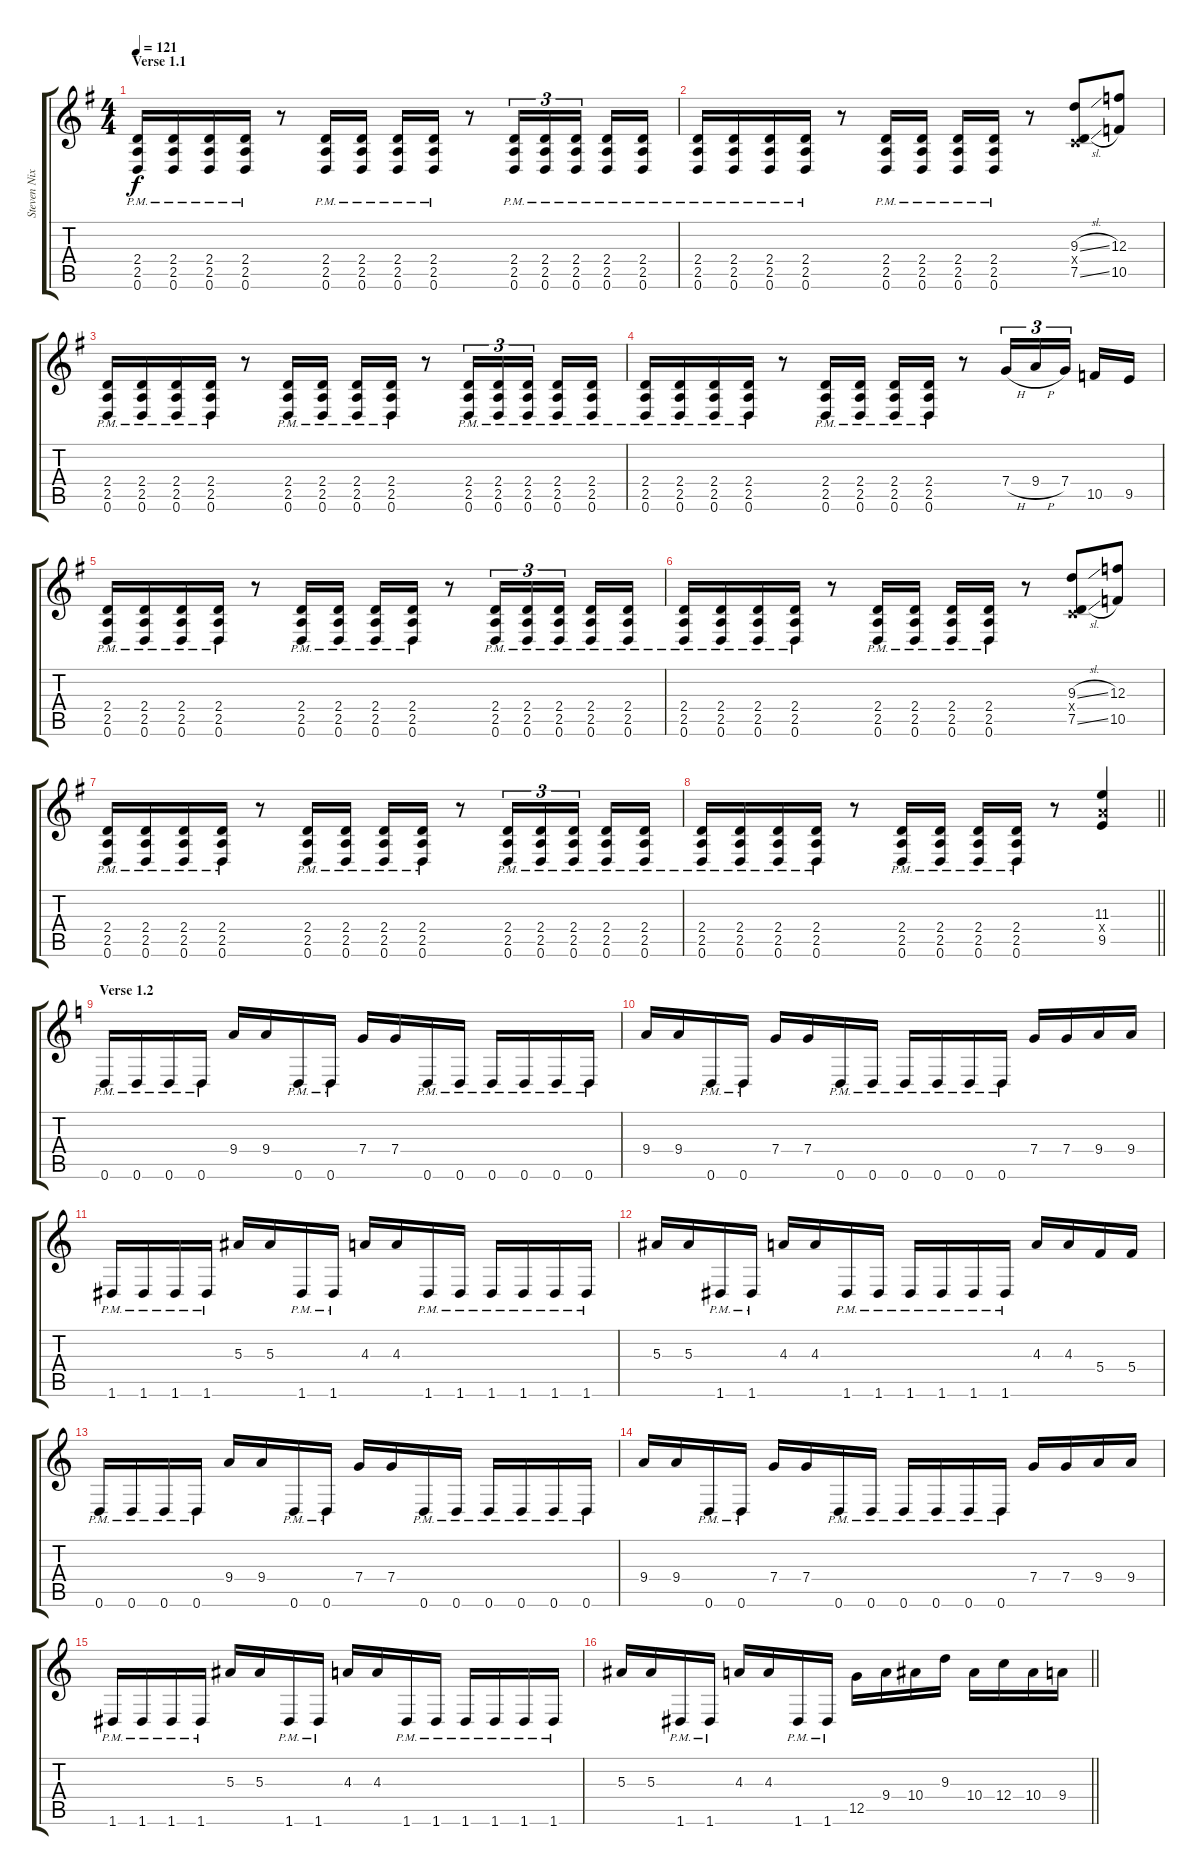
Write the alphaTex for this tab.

\track ("Steven Nixon" "Steven Nix") {instrument distortionguitar}
\staff {score tabs}
\tuning (D4 A3 F3 C3 G2 D2) {hide}
\ts (4 4)
\section ("" "Verse 1.1")
\tempo 121
\clef g2
\ks g
(2.4{pm} 2.5{pm} 0.6{pm}).16{dy f} (2.4{pm} 2.5{pm} 0.6{pm}).16 (2.4{pm} 2.5{pm} 0.6{pm}).16 (2.4{pm} 2.5{pm} 0.6{pm}).16 r.8 (2.4{pm} 2.5{pm} 0.6{pm}).16 (2.4{pm} 2.5{pm} 0.6{pm}).16 (2.4{pm} 2.5{pm} 0.6{pm}).16 (2.4{pm} 2.5{pm} 0.6{pm}).16 r.8 (2.4{pm} 2.5{pm} 0.6{pm}).16{tu (3 2)} (2.4{pm} 2.5{pm} 0.6{pm}).16{tu (3 2)} (2.4{pm} 2.5{pm} 0.6{pm}).16{tu (3 2) beam splitsecondary} (2.4{pm} 2.5{pm} 0.6{pm}).16 (2.4{pm} 2.5{pm} 0.6{pm}).16 |
(2.4{pm} 2.5{pm} 0.6{pm}).16 (2.4{pm} 2.5{pm} 0.6{pm}).16 (2.4{pm} 2.5{pm} 0.6{pm}).16 (2.4{pm} 2.5{pm} 0.6{pm}).16 r.8 (2.4{pm} 2.5{pm} 0.6{pm}).16 (2.4{pm} 2.5{pm} 0.6{pm}).16 (2.4{pm} 2.5{pm} 0.6{pm}).16 (2.4{pm} 2.5{pm} 0.6{pm}).16 r.8 (9.3{sl} 0.4{x} 7.5{sl}).8 (12.3 10.5).8 |
(2.4{pm} 2.5{pm} 0.6{pm}).16 (2.4{pm} 2.5{pm} 0.6{pm}).16 (2.4{pm} 2.5{pm} 0.6{pm}).16 (2.4{pm} 2.5{pm} 0.6{pm}).16 r.8 (2.4{pm} 2.5{pm} 0.6{pm}).16 (2.4{pm} 2.5{pm} 0.6{pm}).16 (2.4{pm} 2.5{pm} 0.6{pm}).16 (2.4{pm} 2.5{pm} 0.6{pm}).16 r.8 (2.4{pm} 2.5{pm} 0.6{pm}).16{tu (3 2)} (2.4{pm} 2.5{pm} 0.6{pm}).16{tu (3 2)} (2.4{pm} 2.5{pm} 0.6{pm}).16{tu (3 2) beam splitsecondary} (2.4{pm} 2.5{pm} 0.6{pm}).16 (2.4{pm} 2.5{pm} 0.6{pm}).16 |
(2.4{pm} 2.5{pm} 0.6{pm}).16 (2.4{pm} 2.5{pm} 0.6{pm}).16 (2.4{pm} 2.5{pm} 0.6{pm}).16 (2.4{pm} 2.5{pm} 0.6{pm}).16 r.8 (2.4{pm} 2.5{pm} 0.6{pm}).16 (2.4{pm} 2.5{pm} 0.6{pm}).16 (2.4{pm} 2.5{pm} 0.6{pm}).16 (2.4{pm} 2.5{pm} 0.6{pm}).16 r.8 7.4{h}.16{tu (3 2)} 9.4{h}.16{tu (3 2)} 7.4.16{tu (3 2) beam splitsecondary} 10.5.16 9.5.16 |
(2.4{pm} 2.5{pm} 0.6{pm}).16 (2.4{pm} 2.5{pm} 0.6{pm}).16 (2.4{pm} 2.5{pm} 0.6{pm}).16 (2.4{pm} 2.5{pm} 0.6{pm}).16 r.8 (2.4{pm} 2.5{pm} 0.6{pm}).16 (2.4{pm} 2.5{pm} 0.6{pm}).16 (2.4{pm} 2.5{pm} 0.6{pm}).16 (2.4{pm} 2.5{pm} 0.6{pm}).16 r.8 (2.4{pm} 2.5{pm} 0.6{pm}).16{tu (3 2)} (2.4{pm} 2.5{pm} 0.6{pm}).16{tu (3 2)} (2.4{pm} 2.5{pm} 0.6{pm}).16{tu (3 2) beam splitsecondary} (2.4{pm} 2.5{pm} 0.6{pm}).16 (2.4{pm} 2.5{pm} 0.6{pm}).16 |
(2.4{pm} 2.5{pm} 0.6{pm}).16 (2.4{pm} 2.5{pm} 0.6{pm}).16 (2.4{pm} 2.5{pm} 0.6{pm}).16 (2.4{pm} 2.5{pm} 0.6{pm}).16 r.8 (2.4{pm} 2.5{pm} 0.6{pm}).16 (2.4{pm} 2.5{pm} 0.6{pm}).16 (2.4{pm} 2.5{pm} 0.6{pm}).16 (2.4{pm} 2.5{pm} 0.6{pm}).16 r.8 (9.3{sl} 0.4{x} 7.5{sl}).8 (12.3 10.5).8 |
(2.4{pm} 2.5{pm} 0.6{pm}).16 (2.4{pm} 2.5{pm} 0.6{pm}).16 (2.4{pm} 2.5{pm} 0.6{pm}).16 (2.4{pm} 2.5{pm} 0.6{pm}).16 r.8 (2.4{pm} 2.5{pm} 0.6{pm}).16 (2.4{pm} 2.5{pm} 0.6{pm}).16 (2.4{pm} 2.5{pm} 0.6{pm}).16 (2.4{pm} 2.5{pm} 0.6{pm}).16 r.8 (2.4{pm} 2.5{pm} 0.6{pm}).16{tu (3 2)} (2.4{pm} 2.5{pm} 0.6{pm}).16{tu (3 2)} (2.4{pm} 2.5{pm} 0.6{pm}).16{tu (3 2) beam splitsecondary} (2.4{pm} 2.5{pm} 0.6{pm}).16 (2.4{pm} 2.5{pm} 0.6{pm}).16 |
\barLineRight lightlight
(2.4{pm} 2.5{pm} 0.6{pm}).16 (2.4{pm} 2.5{pm} 0.6{pm}).16 (2.4{pm} 2.5{pm} 0.6{pm}).16 (2.4{pm} 2.5{pm} 0.6{pm}).16 r.8 (2.4{pm} 2.5{pm} 0.6{pm}).16 (2.4{pm} 2.5{pm} 0.6{pm}).16 (2.4{pm} 2.5{pm} 0.6{pm}).16 (2.4{pm} 2.5{pm} 0.6{pm}).16 r.8 (11.3 9.4{x} 9.5).4 |
\section ("" "Verse 1.2")
\ks c
0.6{pm}.16 0.6{pm}.16 0.6{pm}.16 0.6{pm}.16 9.4.16 9.4.16 0.6{pm}.16 0.6{pm}.16 7.4.16 7.4.16 0.6{pm}.16 0.6{pm}.16 0.6{pm}.16 0.6{pm}.16 0.6{pm}.16 0.6{pm}.16 |
9.4.16 9.4.16 0.6{pm}.16 0.6{pm}.16 7.4.16 7.4.16 0.6{pm}.16 0.6{pm}.16 0.6{pm}.16 0.6{pm}.16 0.6{pm}.16 0.6{pm}.16 7.4.16 7.4.16 9.4.16 9.4.16 |
1.6{pm}.16 1.6{pm}.16 1.6{pm}.16 1.6{pm}.16 5.3.16 5.3.16 1.6{pm}.16 1.6{pm}.16 4.3.16 4.3.16 1.6{pm}.16 1.6{pm}.16 1.6{pm}.16 1.6{pm}.16 1.6{pm}.16 1.6{pm}.16 |
5.3.16 5.3.16 1.6{pm}.16 1.6{pm}.16 4.3.16 4.3.16 1.6{pm}.16 1.6{pm}.16 1.6{pm}.16 1.6{pm}.16 1.6{pm}.16 1.6{pm}.16 4.3.16 4.3.16 5.4.16 5.4.16 |
0.6{pm}.16 0.6{pm}.16 0.6{pm}.16 0.6{pm}.16 9.4.16 9.4.16 0.6{pm}.16 0.6{pm}.16 7.4.16 7.4.16 0.6{pm}.16 0.6{pm}.16 0.6{pm}.16 0.6{pm}.16 0.6{pm}.16 0.6{pm}.16 |
9.4.16 9.4.16 0.6{pm}.16 0.6{pm}.16 7.4.16 7.4.16 0.6{pm}.16 0.6{pm}.16 0.6{pm}.16 0.6{pm}.16 0.6{pm}.16 0.6{pm}.16 7.4.16 7.4.16 9.4.16 9.4.16 |
1.6{pm}.16 1.6{pm}.16 1.6{pm}.16 1.6{pm}.16 5.3.16 5.3.16 1.6{pm}.16 1.6{pm}.16 4.3.16 4.3.16 1.6{pm}.16 1.6{pm}.16 1.6{pm}.16 1.6{pm}.16 1.6{pm}.16 1.6{pm}.16 |
\barLineRight lightlight
5.3.16 5.3.16 1.6{pm}.16 1.6{pm}.16 4.3.16 4.3.16 1.6{pm}.16 1.6{pm}.16 12.5.16 9.4.16 10.4.16 9.3.16 10.4.16 12.4.16 10.4.16 9.4.16
